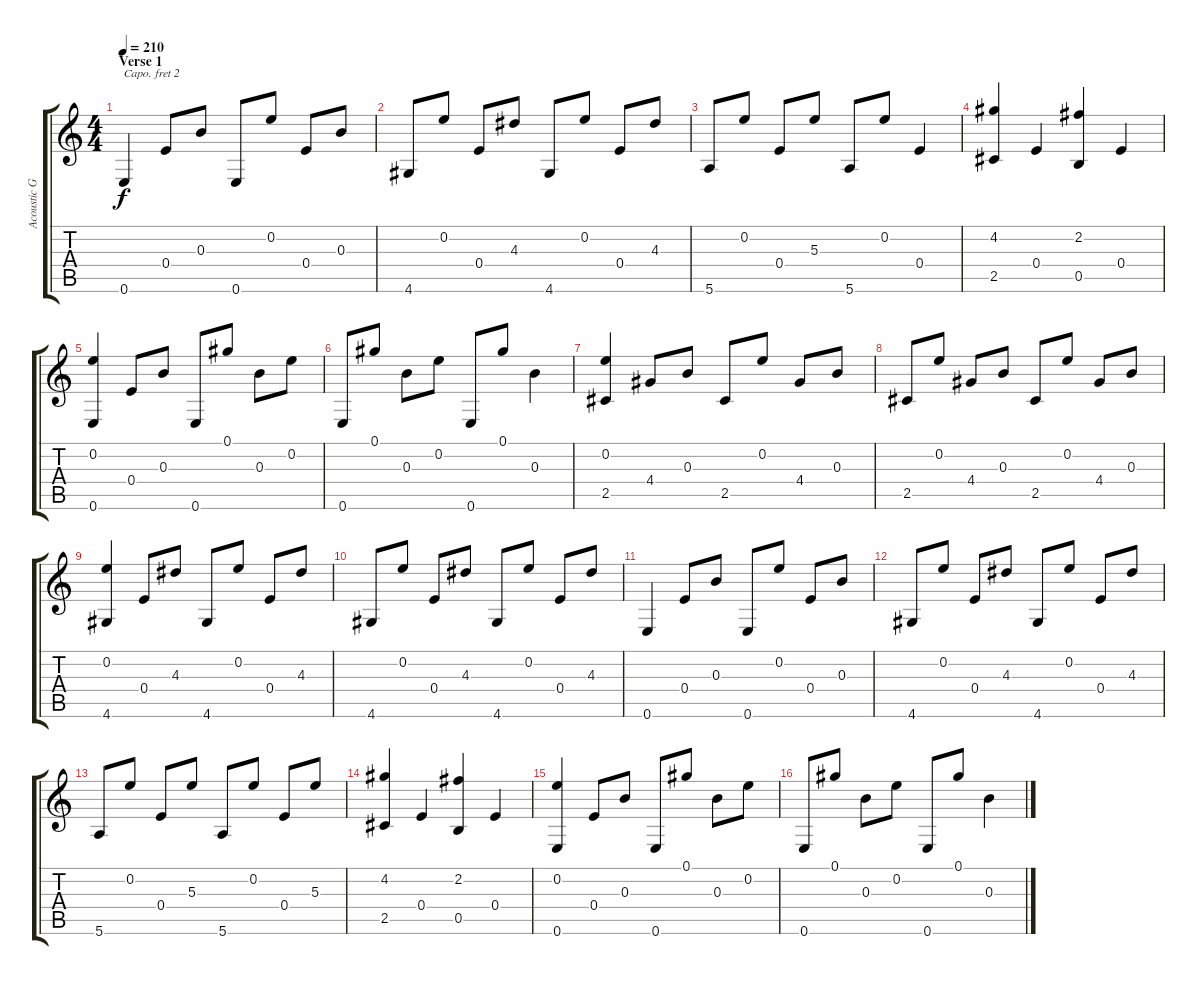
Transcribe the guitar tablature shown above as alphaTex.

\track ("Acoustic Guitar" "Acoustic G") {instrument acousticguitarnylon}
\staff {score tabs}
\capo 2
\tuning (Gb4 D4 A3 D3 A2 D2) {hide}
\ts (4 4)
\section ("" "Verse 1")
\tempo 210
\clef g2
\ks c
0.6.4{dy f} 0.4.8 0.3.8 0.6.8 0.2.8 0.4.8 0.3.8 |
4.6.8 0.2.8 0.4.8 4.3.8 4.6.8 0.2.8 0.4.8 4.3.8 |
5.6.8 0.2.8 0.4.8 5.3.8 5.6.8 0.2.8 0.4.4 |
(4.2 2.5).4 0.4.4 (2.2 0.5).4 0.4.4 |
(0.2 0.6).4 0.4.8 0.3.8 0.6.8 0.1.8 0.3.8 0.2.8 |
0.6.8 0.1.8 0.3.8 0.2.8 0.6.8 0.1.8 0.3.4 |
(0.2 2.5).4 4.4.8 0.3.8 2.5.8 0.2.8 4.4.8 0.3.8 |
2.5.8 0.2.8 4.4.8 0.3.8 2.5.8 0.2.8 4.4.8 0.3.8 |
(0.2 4.6).4 0.4.8 4.3.8 4.6.8 0.2.8 0.4.8 4.3.8 |
4.6.8 0.2.8 0.4.8 4.3.8 4.6.8 0.2.8 0.4.8 4.3.8 |
0.6.4 0.4.8 0.3.8 0.6.8 0.2.8 0.4.8 0.3.8 |
4.6.8 0.2.8 0.4.8 4.3.8 4.6.8 0.2.8 0.4.8 4.3.8 |
5.6.8 0.2.8 0.4.8 5.3.8 5.6.8 0.2.8 0.4.8 5.3.8 |
(4.2 2.5).4 0.4.4 (2.2 0.5).4 0.4.4 |
(0.2 0.6).4 0.4.8 0.3.8 0.6.8 0.1.8 0.3.8 0.2.8 |
0.6.8 0.1.8 0.3.8 0.2.8 0.6.8 0.1.8 0.3.4
